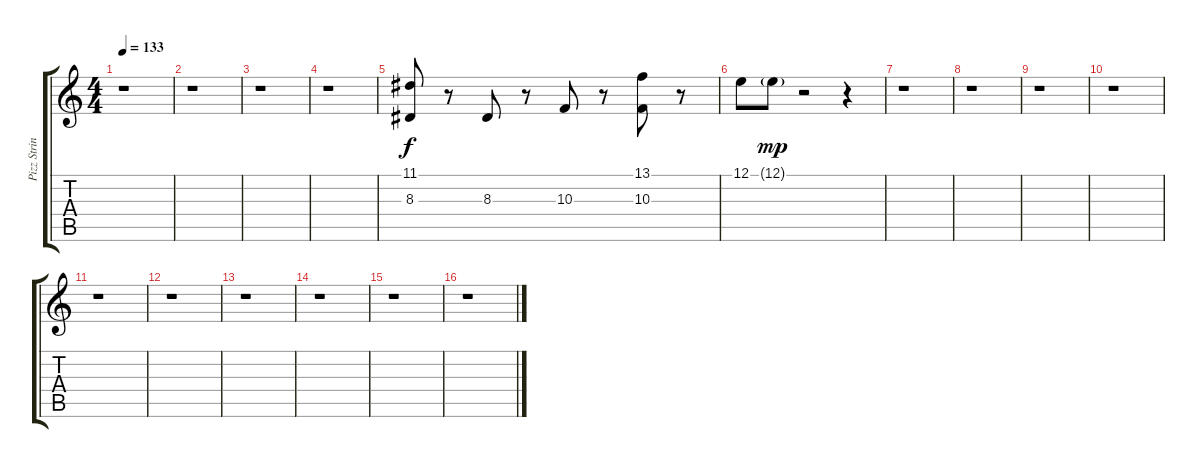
\track ("Pizz Strings" "Pizz Strin") {instrument pizzicatostrings}
\staff {score tabs}
\tuning (E4 B3 G3 D3 A2 E2) {hide}
\ts (4 4)
\tempo 133
\clef g2
\ks c
r.1{dy f instrument pizzicatostrings} |
r.1 |
r.1 |
r.1 |
(11.1 8.3).8 r.8 8.3.8 r.8 10.3.8 r.8 (13.1 10.3).8 r.8 |
12.1.8 12.1{g}.8{dy mp} r.2 r.4 |
r.1 |
r.1 |
r.1 |
r.1 |
r.1 |
r.1 |
r.1 |
r.1 |
r.1 |
r.1
